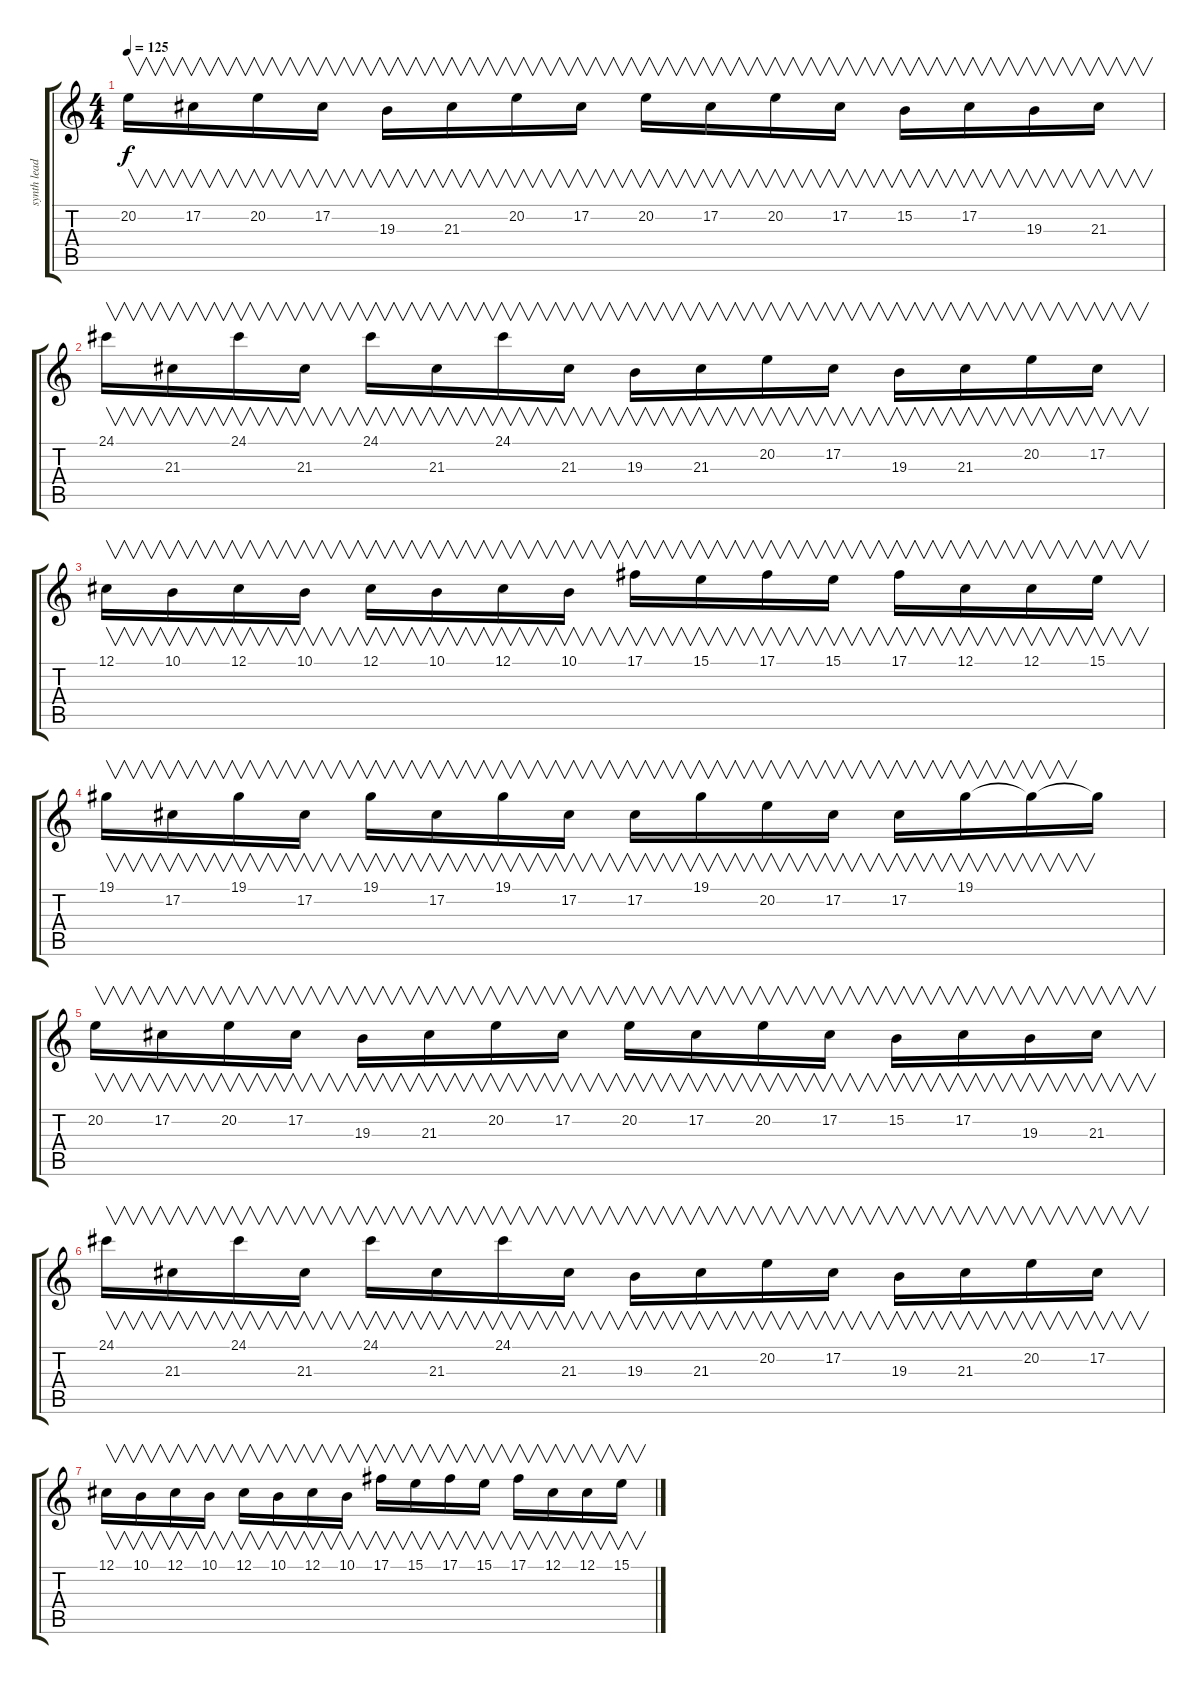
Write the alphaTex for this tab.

\track ("synth lead 1" "synth lead") {instrument lead2sawtooth}
\staff {score tabs}
\tuning (Db4 Ab3 E3 B2 Gb2 B1) {hide}
\ts (4 4)
\tempo 125
\clef g2
\ks c
20.2.16{v dy f} 17.2.16{v} 20.2.16{v} 17.2.16{v} 19.3.16{v} 21.3.16{v} 20.2.16{v} 17.2.16{v} 20.2.16{v} 17.2.16{v} 20.2.16{v} 17.2.16{v} 15.2.16{v} 17.2.16{v} 19.3.16{v} 21.3.16{v} |
24.1.16{v} 21.3.16{v} 24.1.16{v} 21.3.16{v} 24.1.16{v} 21.3.16{v} 24.1.16{v} 21.3.16{v} 19.3.16{v} 21.3.16{v} 20.2.16{v} 17.2.16{v} 19.3.16{v} 21.3.16{v} 20.2.16{v} 17.2.16{v} |
12.1.16{v} 10.1.16{v} 12.1.16{v} 10.1.16{v} 12.1.16{v} 10.1.16{v} 12.1.16{v} 10.1.16{v} 17.1.16{v} 15.1.16{v} 17.1.16{v} 15.1.16{v} 17.1.16{v} 12.1.16{v} 12.1.16{v} 15.1.16{v} |
19.1.16{v instrument lead2sawtooth} 17.2.16{v} 19.1.16{v} 17.2.16{v} 19.1.16{v} 17.2.16{v} 19.1.16{v} 17.2.16{v} 17.2.16{v} 19.1.16{v} 20.2.16{v} 17.2.16{v} 17.2.16{v} 19.1.16{v} 19.1{t}.16{v} 19.1{t}.16 |
20.2.16{v} 17.2.16{v} 20.2.16{v} 17.2.16{v} 19.3.16{v} 21.3.16{v} 20.2.16{v} 17.2.16{v} 20.2.16{v} 17.2.16{v} 20.2.16{v} 17.2.16{v} 15.2.16{v} 17.2.16{v} 19.3.16{v} 21.3.16{v} |
24.1.16{v} 21.3.16{v} 24.1.16{v} 21.3.16{v} 24.1.16{v} 21.3.16{v} 24.1.16{v} 21.3.16{v} 19.3.16{v} 21.3.16{v} 20.2.16{v} 17.2.16{v} 19.3.16{v} 21.3.16{v} 20.2.16{v} 17.2.16{v} |
12.1.16{v} 10.1.16{v} 12.1.16{v} 10.1.16{v} 12.1.16{v} 10.1.16{v} 12.1.16{v} 10.1.16{v} 17.1.16{v} 15.1.16{v} 17.1.16{v} 15.1.16{v} 17.1.16{v} 12.1.16{v} 12.1.16{v} 15.1.16{v}
